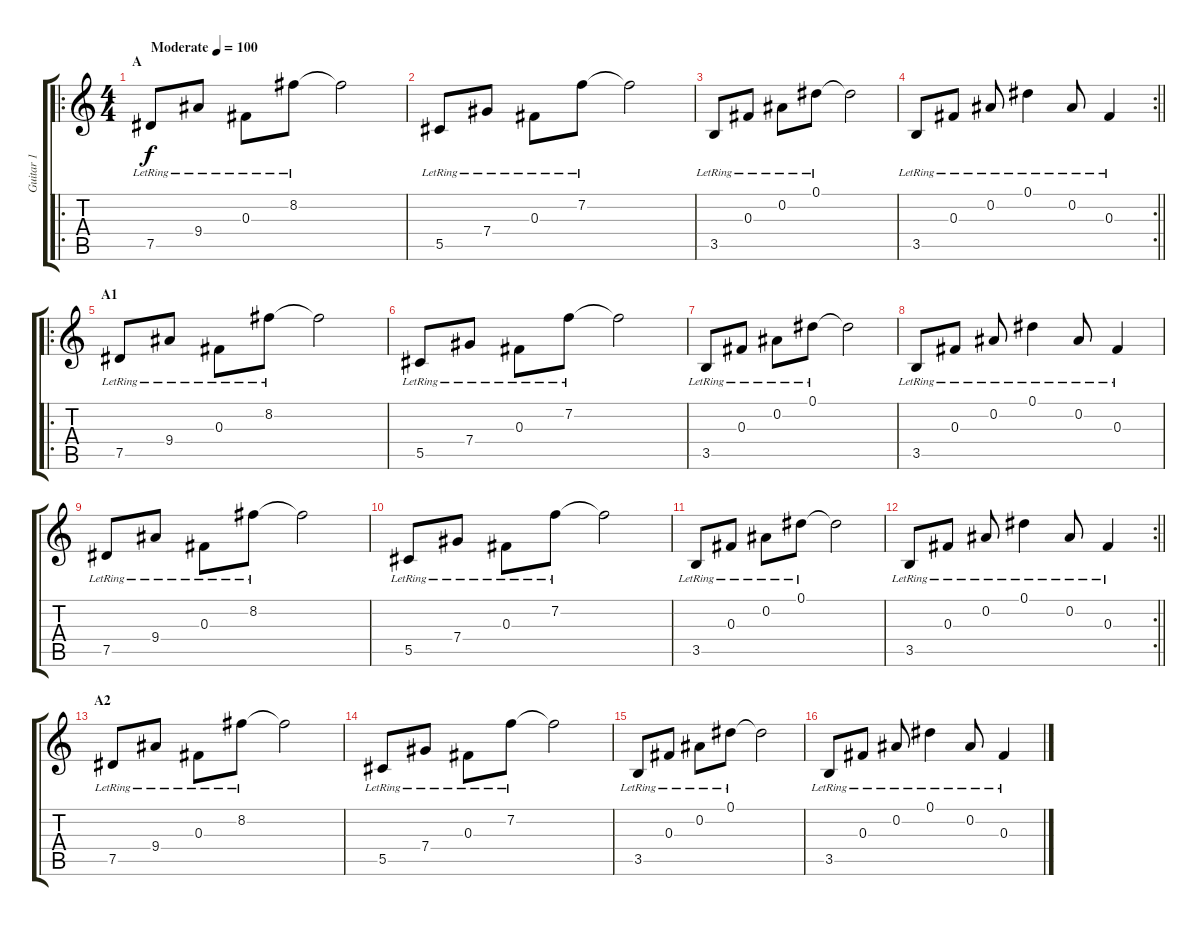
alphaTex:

\track ("Guitar 1" "Guitar 1") {instrument electricguitarjazz}
\staff {score tabs}
\tuning (Eb4 Bb3 Gb3 Db3 Ab2 Eb2) {hide}
\ro
\ts (4 4)
\section ("" "A")
\tempo (100 "Moderate")
\clef g2
\ks c
7.5{lr}.8{dy f instrument electricguitarjazz} 9.4{lr}.8 0.3{lr}.8 8.2{lr}.8 8.2{t}.2 |
5.5{lr}.8 7.4{lr}.8 0.3{lr}.8 7.2{lr}.8 7.2{t}.2 |
3.5{lr}.8 0.3{lr}.8 0.2{lr}.8 0.1{lr}.8 0.1{t}.2 |
\rc 2
\barLineRight lightlight
3.5{lr}.8 0.3{lr}.8 0.2{lr}.8 0.1{lr}.4 0.2{lr}.8 0.3{lr}.4 |
\ro
\section ("" "A1")
7.5{lr}.8 9.4{lr}.8 0.3{lr}.8 8.2{lr}.8 8.2{t}.2 |
5.5{lr}.8 7.4{lr}.8 0.3{lr}.8 7.2{lr}.8 7.2{t}.2 |
3.5{lr}.8 0.3{lr}.8 0.2{lr}.8 0.1{lr}.8 0.1{t}.2 |
3.5{lr}.8 0.3{lr}.8 0.2{lr}.8 0.1{lr}.4 0.2{lr}.8 0.3{lr}.4 |
7.5{lr}.8 9.4{lr}.8 0.3{lr}.8 8.2{lr}.8 8.2{t}.2 |
5.5{lr}.8 7.4{lr}.8 0.3{lr}.8 7.2{lr}.8 7.2{t}.2 |
3.5{lr}.8 0.3{lr}.8 0.2{lr}.8 0.1{lr}.8 0.1{t}.2 |
\rc 2
\barLineRight lightlight
3.5{lr}.8 0.3{lr}.8 0.2{lr}.8 0.1{lr}.4 0.2{lr}.8 0.3{lr}.4 |
\section ("" "A2")
7.5{lr}.8 9.4{lr}.8 0.3{lr}.8 8.2{lr}.8 8.2{t}.2 |
5.5{lr}.8 7.4{lr}.8 0.3{lr}.8 7.2{lr}.8 7.2{t}.2 |
3.5{lr}.8 0.3{lr}.8 0.2{lr}.8 0.1{lr}.8 0.1{t}.2 |
3.5{lr}.8 0.3{lr}.8 0.2{lr}.8 0.1{lr}.4 0.2{lr}.8 0.3{lr}.4
